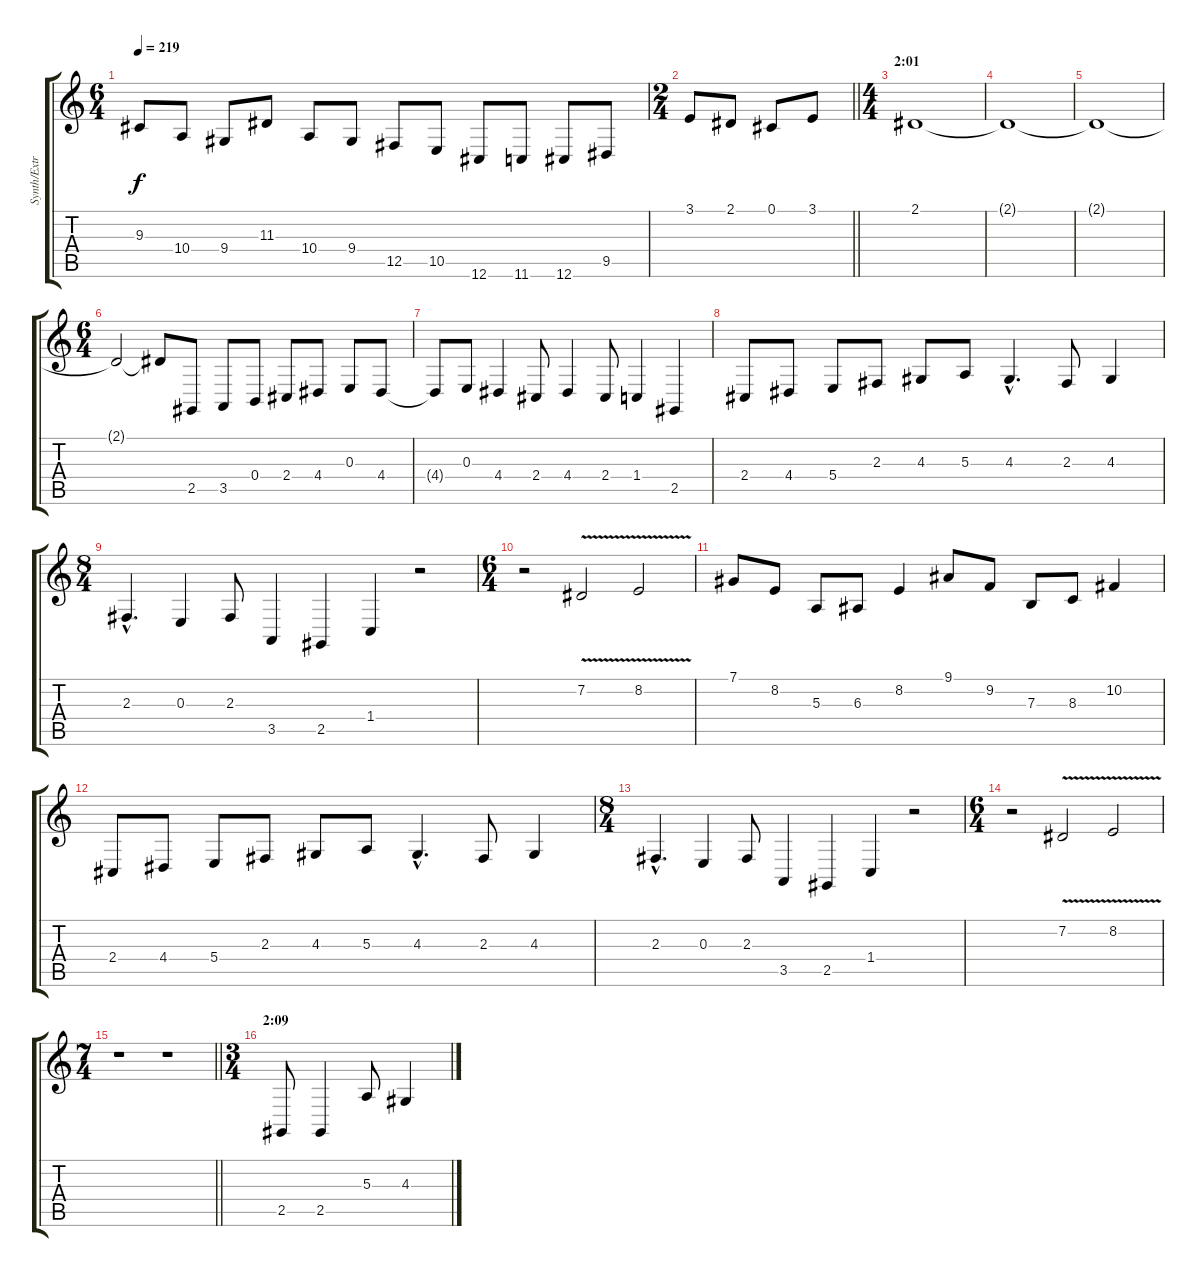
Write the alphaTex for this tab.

\track ("Synth/Extra Guitar II/Vocals" "Synth/Extr") {instrument lead2sawtooth}
\staff {score tabs}
\tuning (Db4 Ab3 E3 B2 Gb2 Db2) {hide}
\ts (6 4)
\tempo 219
\clef g2
\ks c
9.3.8{dy f} 10.4.8 9.4.8 11.3.8 10.4.8 9.4.8 12.5.8 10.5.8 12.6.8 11.6.8 12.6.8 9.5.8 |
\ts (2 4)
\barLineRight lightlight
3.1.8 2.1.8 0.1.8 3.1.8 |
\ts (4 4)
\section ("" "2:01")
2.1.1{volume 11 balance 8 instrument lead2sawtooth} |
2.1{t}.1 |
2.1{t}.1 |
\ts (6 4)
2.1{t}.2 2.1{t}.8 2.5.8 3.5.8 0.4.8 2.4.8 4.4.8 0.3.8 4.4.8 |
4.4{t}.8 0.3.8 4.4.4 2.4.8 4.4.4 2.4.8 1.4.4 2.5.4 |
2.4.8 4.4.8 5.4.8 2.3.8 4.3.8 5.3.8 4.3{hac}.4{d} 2.3.8 4.3.4 |
\ts (8 4)
2.3{hac}.4{d} 0.3.4 2.3.8 3.5.4 2.5.4 1.4.4 r.2 |
\ts (6 4)
r.2 7.2{v}.2 8.2{v}.2 |
7.1.8 8.2.8 5.3.8 6.3.8 8.2.4 9.1.8 9.2.8 7.3.8 8.3.8 10.2.4 |
2.4.8 4.4.8 5.4.8 2.3.8 4.3.8 5.3.8 4.3{hac}.4{d} 2.3.8 4.3.4 |
\ts (8 4)
2.3{hac}.4{d} 0.3.4 2.3.8 3.5.4 2.5.4 1.4.4 r.2 |
\ts (6 4)
r.2{balance 2} 7.2{v}.2{balance 15} 8.2{v}.2 |
\ts (7 4)
\barLineRight lightlight
r.1 r.1 |
\ts (3 4)
\section ("" "2:09")
2.5.8{volume 8 balance 1 instrument lead2sawtooth} 2.5.4{balance 8} 5.3.8 4.3.4
